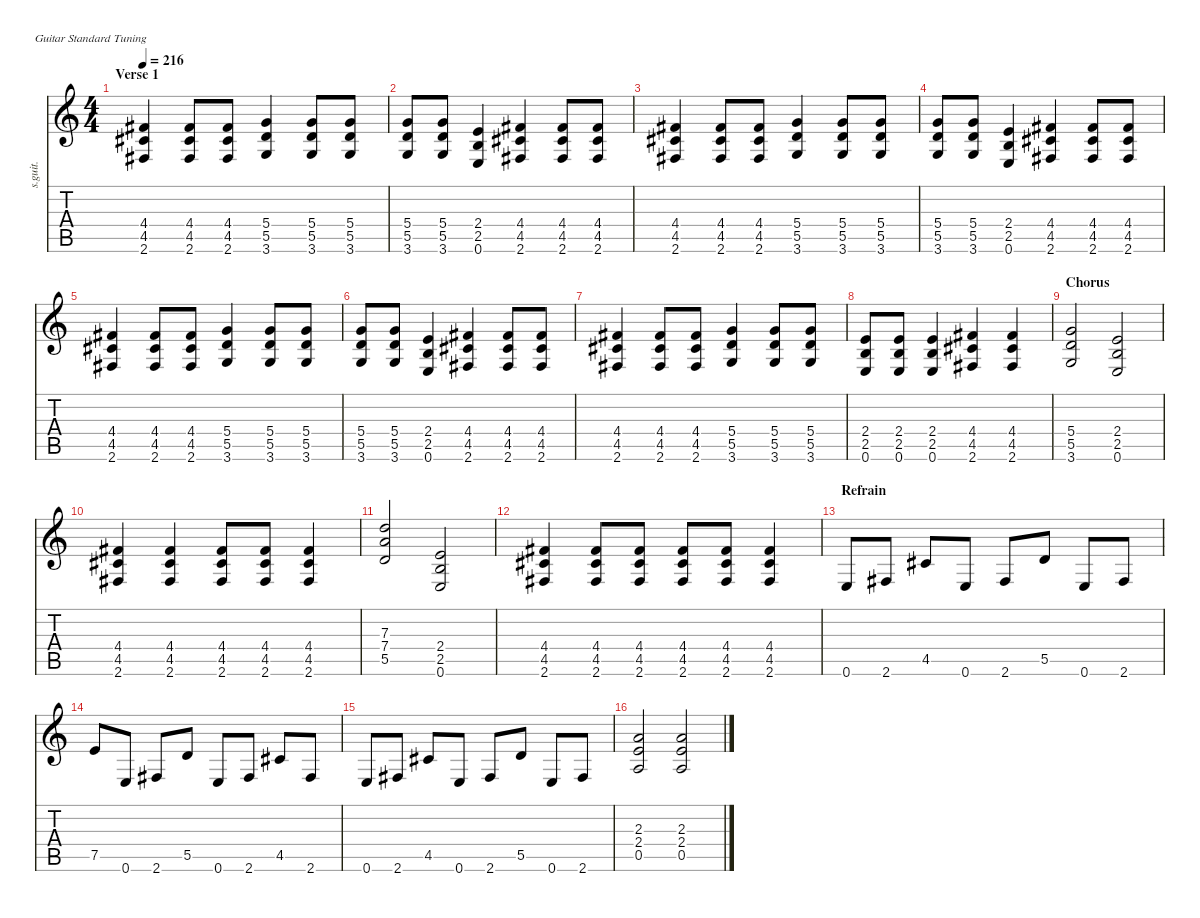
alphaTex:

\defaultSystemsLayout 4
\hideDynamics
\bracketExtendMode nobrackets
\track ("The Cretin | Lead Guitar" "s.guit.") {instrument distortionguitar}
\staff {score tabs}
\tuning (E4 B3 G3 D3 A2 E2)
\ts (4 4)
\section ("" "Verse 1")
\tempo 216
\clef g2
\ks c
(4.4{acc #} 4.5{acc #} 2.6{acc #}).4{dy f} (4.4{acc #} 4.5{acc #} 2.6{acc #}).8 (4.4{acc #} 4.5{acc #} 2.6{acc #}).8 (5.4 5.5 3.6).4 (5.4 5.5 3.6).8 (5.4 5.5 3.6).8 |
(5.4 5.5 3.6).8 (5.4 5.5 3.6).8 (2.4 2.5 0.6).4 (4.4{acc #} 4.5{acc #} 2.6{acc #}).4 (4.4{acc #} 4.5{acc #} 2.6{acc #}).8 (4.4{acc #} 4.5{acc #} 2.6{acc #}).8 |
(4.4{acc #} 4.5{acc #} 2.6{acc #}).4 (4.4{acc #} 4.5{acc #} 2.6{acc #}).8 (4.4{acc #} 4.5{acc #} 2.6{acc #}).8 (5.4 5.5 3.6).4 (5.4 5.5 3.6).8 (5.4 5.5 3.6).8 |
(5.4 5.5 3.6).8 (5.4 5.5 3.6).8 (2.4 2.5 0.6).4 (4.4{acc #} 4.5{acc #} 2.6{acc #}).4 (4.4{acc #} 4.5{acc #} 2.6{acc #}).8 (4.4{acc #} 4.5{acc #} 2.6{acc #}).8 |
(4.4{acc #} 4.5{acc #} 2.6{acc #}).4 (4.4{acc #} 4.5{acc #} 2.6{acc #}).8 (4.4{acc #} 4.5{acc #} 2.6{acc #}).8 (5.4 5.5 3.6).4 (5.4 5.5 3.6).8 (5.4 5.5 3.6).8 |
(5.4 5.5 3.6).8 (5.4 5.5 3.6).8 (2.4 2.5 0.6).4 (4.4{acc #} 4.5{acc #} 2.6{acc #}).4 (4.4{acc #} 4.5{acc #} 2.6{acc #}).8 (4.4{acc #} 4.5{acc #} 2.6{acc #}).8 |
(4.4{acc #} 4.5{acc #} 2.6{acc #}).4 (4.4{acc #} 4.5{acc #} 2.6{acc #}).8 (4.4{acc #} 4.5{acc #} 2.6{acc #}).8 (5.4 5.5 3.6).4 (5.4 5.5 3.6).8 (5.4 5.5 3.6).8 |
(2.4 2.5 0.6).8 (2.4 2.5 0.6).8 (2.4 2.5 0.6).4 (4.4{acc #} 4.5{acc #} 2.6{acc #}).4 (4.4{acc #} 4.5{acc #} 2.6{acc #}).4 |
\section ("" "Chorus")
(5.4 5.5 3.6).2 (2.4 2.5 0.6).2 |
(4.4{acc #} 4.5{acc #} 2.6{acc #}).4 (4.4{acc #} 4.5{acc #} 2.6{acc #}).4 (4.4{acc #} 4.5{acc #} 2.6{acc #}).8 (4.4{acc #} 4.5{acc #} 2.6{acc #}).8 (4.4{acc #} 4.5{acc #} 2.6{acc #}).4 |
(7.3 7.4 5.5).2 (2.4 2.5 0.6).2 |
(4.4{acc #} 4.5{acc #} 2.6{acc #}).4 (4.4{acc #} 4.5{acc #} 2.6{acc #}).8 (4.4{acc #} 4.5{acc #} 2.6{acc #}).8 (4.4{acc #} 4.5{acc #} 2.6{acc #}).8 (4.4{acc #} 4.5{acc #} 2.6{acc #}).8 (4.4{acc #} 4.5{acc #} 2.6{acc #}).4 |
\section ("" "Refrain")
0.6.8 2.6{acc #}.8 4.5{acc #}.8 0.6.8 2.6{acc #}.8 5.5.8 0.6.8 2.6{acc #}.8 |
7.5.8 0.6.8 2.6{acc #}.8 5.5.8 0.6.8 2.6{acc #}.8 4.5{acc #}.8 2.6{acc #}.8 |
0.6.8 2.6{acc #}.8 4.5{acc #}.8 0.6.8 2.6{acc #}.8 5.5.8 0.6.8 2.6{acc #}.8 |
(2.3 2.4 0.5).2 (2.3 2.4 0.5).2
